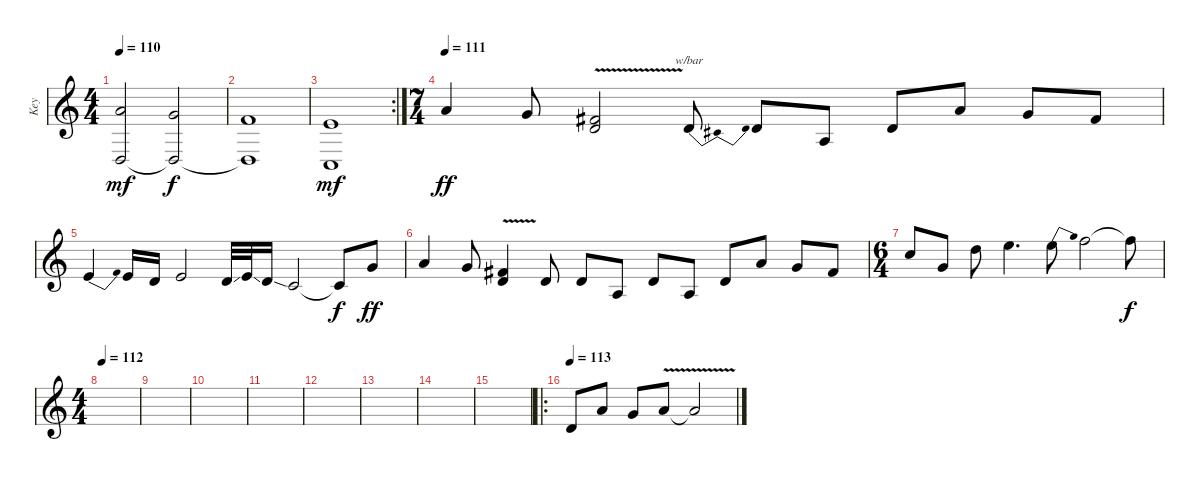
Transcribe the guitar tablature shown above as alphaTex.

\track ("Key" "Key") {instrument synthstrings1}
\staff {score}
\tuning (E4 B3 G3 D3 A2 E2) {hide}
\ts (4 4)
\tempo 110
\clef g2
\ks c
(10.2 0.4).2{dy mf} (8.2 0.4{t}).2{dy f} |
(6.2 0.4{t}).1 |
\rc 2
(5.2 3.5).1{dy mf} |
\ts (7 4)
\tempo 111
10.2.4{dy ff instrument lead2sawtooth} 8.2.8 (7.2{v} 7.3{v}).2 7.3.8{tbe (dip default 0 0 30 -2 60 0)} 7.3.8 7.4.8 7.3.8 10.2.8 8.2.8 7.2.8 |
9.3{be (bend 0 0 60 2)}.4{instrument lead2sawtooth} 9.3.16 7.3.16 9.3.2 7.3{ss}.32 9.3{ss}.32 7.3{ss}.16 5.3.2 5.3{t}.8{dy f} 8.2.8{dy ff} |
10.2.4{instrument lead2sawtooth} 8.2.8 (7.2{v} 7.3{v}).4 7.3.8 7.3.8 7.4.8 7.3.8 7.4.8 7.3.8 10.2.8 8.2.8 7.2.8 |
\ts (6 4)
13.2.8{instrument lead2sawtooth} 8.2.8 15.2.8 17.2.4{d} 17.2{be (bend 0 0 60 6)}.8 18.2.2 18.2{t}.8{dy f} |
\ts (4 4)
\tempo 112
|
|
|
|
|
|
|
|
\ro
\tempo 113
7.3.8{instrument synthbrass1} 10.2.8 8.2.8 10.2{v}.8 10.2{t}.2
